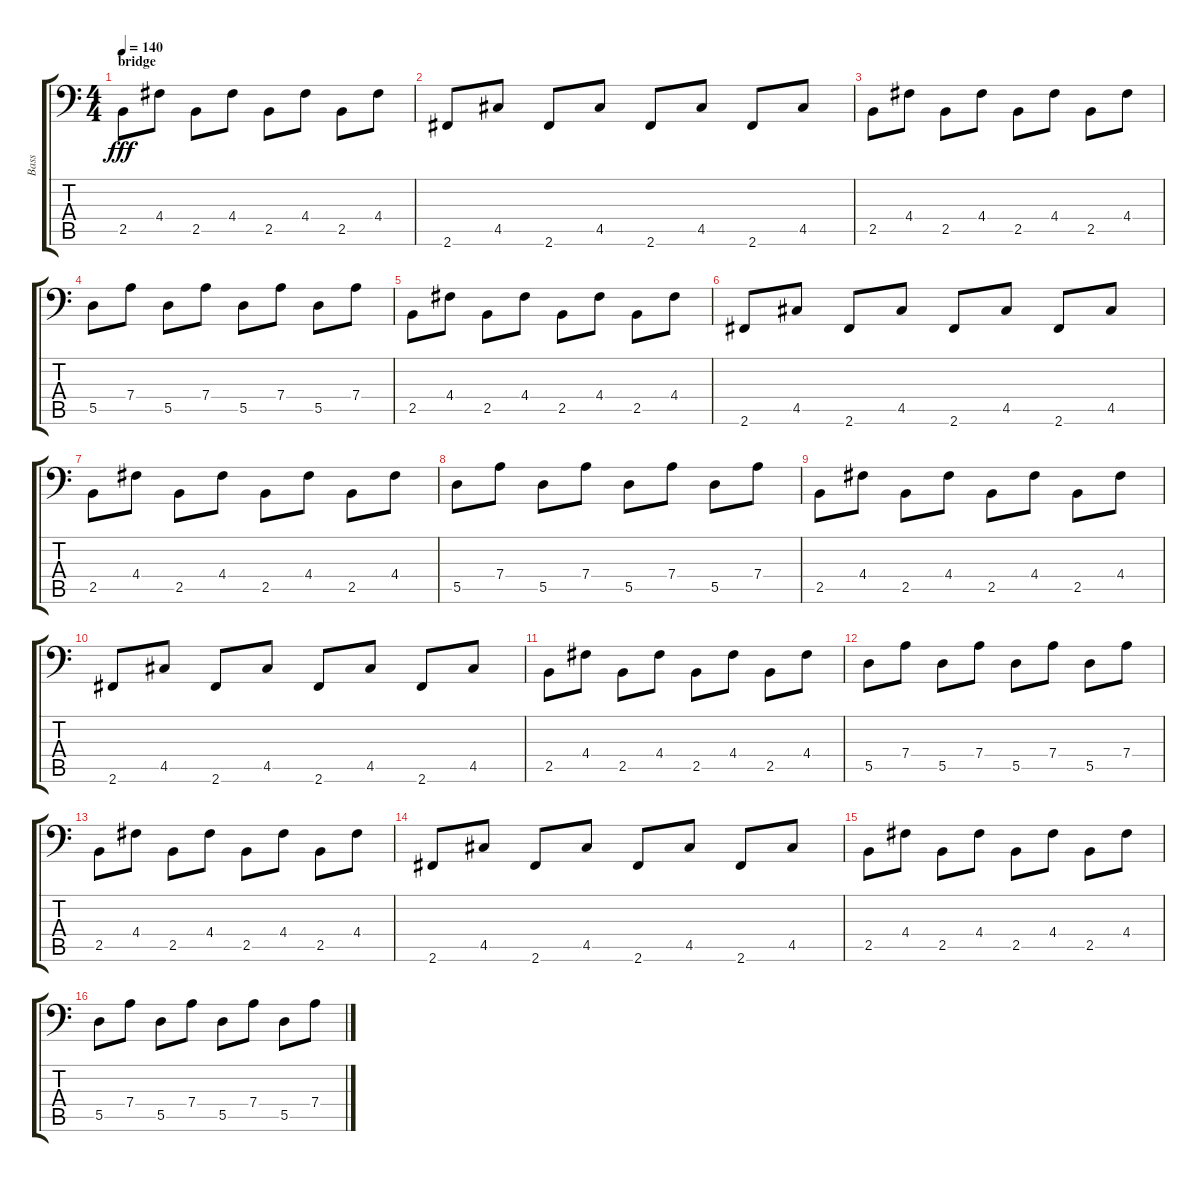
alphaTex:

\track ("Bass" "Bass") {instrument electricbassfinger}
\staff {score tabs}
\tuning (E3 B2 G2 D2 A1 E1) {hide}
\ts (4 4)
\section ("" "bridge")
\tempo 140
\clef f4
\ks c
2.5.8{dy fff} 4.4.8 2.5.8 4.4.8 2.5.8 4.4.8 2.5.8 4.4.8 |
2.6.8 4.5.8 2.6.8 4.5.8 2.6.8 4.5.8 2.6.8 4.5.8 |
2.5.8 4.4.8 2.5.8 4.4.8 2.5.8 4.4.8 2.5.8 4.4.8 |
5.5.8 7.4.8 5.5.8 7.4.8 5.5.8 7.4.8 5.5.8 7.4.8 |
2.5.8 4.4.8 2.5.8 4.4.8 2.5.8 4.4.8 2.5.8 4.4.8 |
2.6.8 4.5.8 2.6.8 4.5.8 2.6.8 4.5.8 2.6.8 4.5.8 |
2.5.8 4.4.8 2.5.8 4.4.8 2.5.8 4.4.8 2.5.8 4.4.8 |
5.5.8 7.4.8 5.5.8 7.4.8 5.5.8 7.4.8 5.5.8 7.4.8 |
2.5.8 4.4.8 2.5.8 4.4.8 2.5.8 4.4.8 2.5.8 4.4.8 |
2.6.8 4.5.8 2.6.8 4.5.8 2.6.8 4.5.8 2.6.8 4.5.8 |
2.5.8 4.4.8 2.5.8 4.4.8 2.5.8 4.4.8 2.5.8 4.4.8 |
5.5.8 7.4.8 5.5.8 7.4.8 5.5.8 7.4.8 5.5.8 7.4.8 |
2.5.8 4.4.8 2.5.8 4.4.8 2.5.8 4.4.8 2.5.8 4.4.8 |
2.6.8 4.5.8 2.6.8 4.5.8 2.6.8 4.5.8 2.6.8 4.5.8 |
2.5.8 4.4.8 2.5.8 4.4.8 2.5.8 4.4.8 2.5.8 4.4.8 |
5.5.8 7.4.8 5.5.8 7.4.8 5.5.8 7.4.8 5.5.8 7.4.8
